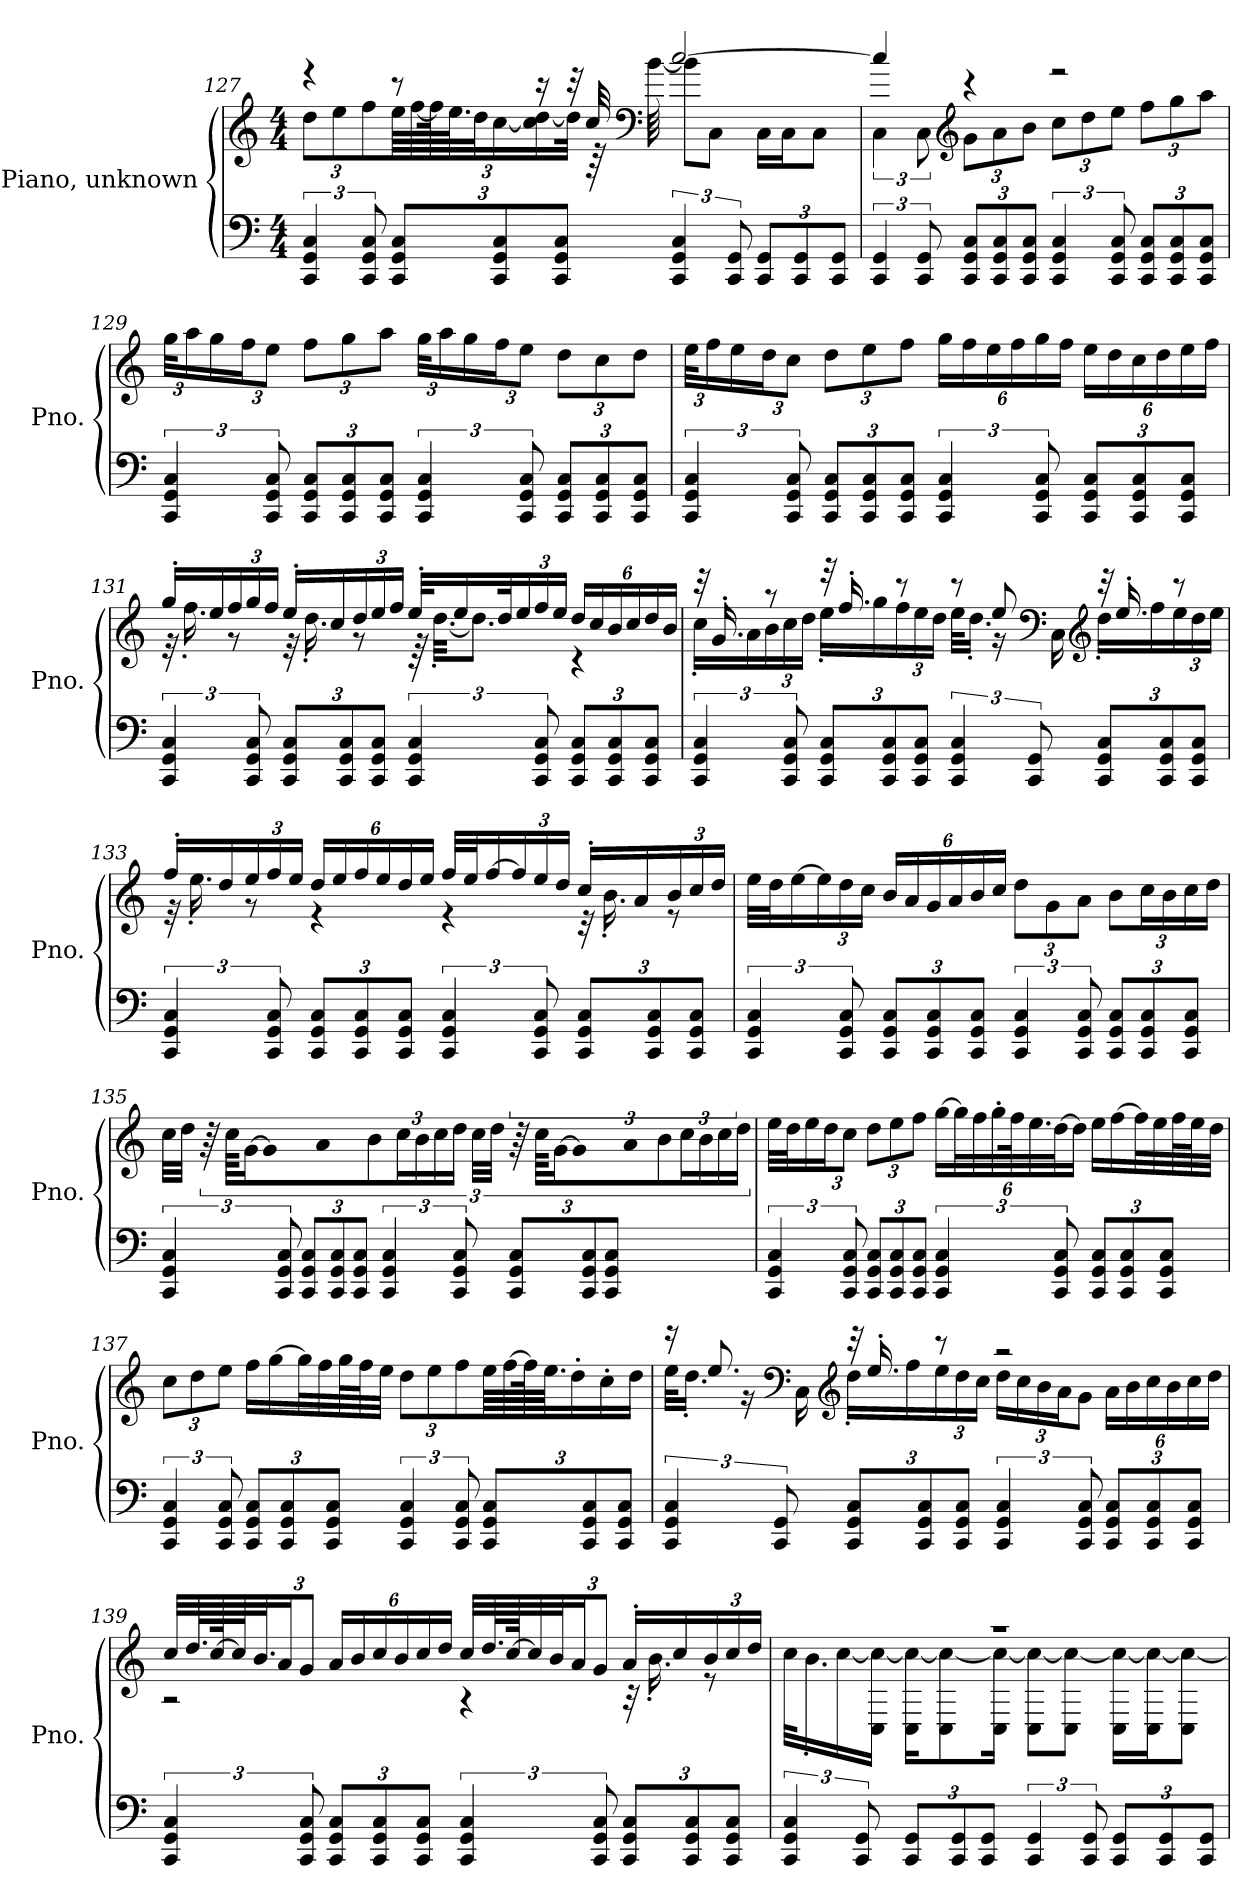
**kern	**kern
*part1	*part1
*staff2	*staff1
*I"Piano, unknown	*
*I'Pno.	*
!!LO:LB:g=z
*clefF4	*clefG2
*k[]	*k[]
*M4/4	*M4/4
=127	=127
*	*^
*	*	*Xbrackettup
6CC/ 6GG/ 6C/	4r	12dd\L
.	.	12ee\
12CC/ 12GG/ 12C/	.	12ff\
*Xbrackettup	*	*
12CC/ 12GG/ 12C/L	8r	64ee\LLL
.	.	[64ff\
.	.	128ff\K]
.	.	64.ee\J
.	.	48dd\J
12CC/ 12GG/ 12C/	.	[24cc\
.	16r	16cc\] [16dd\
12CC/ 12GG/ 12C/J	.	.
.	32r	32dd\JJk]
.	32cc/	64r
*	*clefF4	*
.	.	[64b\
*brackettup	*	*
6CC/ 6GG/ 6C/	[2cc/	8b\L]
.	.	8C\J
12CC/ 12GG/	.	.
*Xbrackettup	*	*
12CC/ 12GG/L	.	16C\LL
.	.	16C\J
12CC/ 12GG/	.	.
.	.	8C\J
12CC/ 12GG/J	.	.
=128	=128	=128
*brackettup	*	*brackettup
6CC/ 6GG/	4cc/]	6C\
12CC/ 12GG/	.	12C\
*	*clefG2	*
*Xbrackettup	*	*Xbrackettup
12CC/ 12GG/ 12C/L	4r	12g\L
12CC/ 12GG/ 12C/	.	12a\
12CC/ 12GG/ 12C/J	.	12b\J
*brackettup	*	*
6CC/ 6GG/ 6C/	2r	12cc\L
.	.	12dd\
12CC/ 12GG/ 12C/	.	12ee\J
*Xbrackettup	*	*
12CC/ 12GG/ 12C/L	.	12ff\L
12CC/ 12GG/ 12C/	.	12gg\
12CC/ 12GG/ 12C/J	.	12aa\J
*	*v	*v
!!LO:LB:g=z
=129	=129
*brackettup	*
6CC/ 6GG/ 6C/	48gg\KLL
.	24aa\
.	16gg\
.	24ff\J
12CC/ 12GG/ 12C/	12ee\J
*Xbrackettup	*
12CC/ 12GG/ 12C/L	12ff\L
12CC/ 12GG/ 12C/	12gg\
12CC/ 12GG/ 12C/J	12aa\J
*brackettup	*
6CC/ 6GG/ 6C/	48gg\KLL
.	24aa\
.	16gg\
.	24ff\J
12CC/ 12GG/ 12C/	12ee\J
*Xbrackettup	*
12CC/ 12GG/ 12C/L	12dd\L
12CC/ 12GG/ 12C/	12cc\
12CC/ 12GG/ 12C/J	12dd\J
=130	=130
*brackettup	*
6CC/ 6GG/ 6C/	48ee\KLL
.	24ff\
.	16ee\
.	24dd\J
12CC/ 12GG/ 12C/	12cc\J
*Xbrackettup	*
12CC/ 12GG/ 12C/L	12dd\L
12CC/ 12GG/ 12C/	12ee\
12CC/ 12GG/ 12C/J	12ff\J
*brackettup	*
6CC/ 6GG/ 6C/	24gg\LL
.	24ff\
.	24ee\
.	24ff\
12CC/ 12GG/ 12C/	24gg\
.	24ff\JJ
*Xbrackettup	*
12CC/ 12GG/ 12C/L	24ee\LL
.	24dd\
12CC/ 12GG/ 12C/	24cc\
.	24dd\
12CC/ 12GG/ 12C/J	24ee\
.	24ff\JJ
!!LO:LB:g=z
=131	=131
*brackettup	*
*	*^
6CC/ 6GG/ 6C/	16gg'/LL	32r
.	.	16.ff'\
.	16ee/	.
.	24ff/	8r
12CC/ 12GG/ 12C/	24gg/	.
.	24ff/JJ	.
*Xbrackettup	*	*
12CC/ 12GG/ 12C/L	16ee'/LL	32r
.	.	16.dd'\
.	16cc/	.
12CC/ 12GG/ 12C/	.	.
.	24dd/	8r
12CC/ 12GG/ 12C/J	24ee/	.
.	24ff/JJ	.
*brackettup	*	*
6CC/ 6GG/ 6C/	32ee'/KLL	64r
.	.	[32.dd'\KKL
.	16ee/	.
.	.	8.dd\J]
.	32dd/K	.
.	24ee/	.
12CC/ 12GG/ 12C/	24ff/	.
.	24ee/JJ	.
*Xbrackettup	*	*
12CC/ 12GG/ 12C/L	24dd/LL	4r
.	24cc/	.
12CC/ 12GG/ 12C/	24b/	.
.	24cc/	.
12CC/ 12GG/ 12C/J	24dd/	.
.	24b/JJ	.
!!LO:LB:g=z	!!
=132	=132	=132
*brackettup	*	*
6CC/ 6GG/ 6C/	32r	16cc'\LL
.	16.g'/	.
.	.	16a\
.	8r	24b\
12CC/ 12GG/ 12C/	.	24cc\
.	.	24dd\JJ
*Xbrackettup	*	*
12CC/ 12GG/ 12C/L	32r	16ee'\LL
.	16.ff'/	.
.	.	16gg\
12CC/ 12GG/ 12C/	.	.
.	8r	24ff\
12CC/ 12GG/ 12C/J	.	24ee\
.	.	24dd\JJ
*brackettup	*	*
6CC/ 6GG/ 6C/	8r	32ee\KLL
.	.	16.dd'\JJ
.	8ee/	16r
12CC/ 12GG/	.	.
*	*clefF4	*
.	.	16C\
*	*clefG2	*
*Xbrackettup	*	*
12CC/ 12GG/ 12C/L	32r	16dd'\LL
.	16.ee'/	.
.	.	16ff\
12CC/ 12GG/ 12C/	.	.
.	8r	24ee\
12CC/ 12GG/ 12C/J	.	24dd\
.	.	24ee\JJ
!!LO:LB:g=z	!!
=133	=133	=133
*brackettup	*	*
6CC/ 6GG/ 6C/	16ff'/LL	32r
.	.	16.ee'\
.	16dd/	.
.	24ee/	8r
12CC/ 12GG/ 12C/	24ff/	.
.	24ee/JJ	.
*Xbrackettup	*	*
12CC/ 12GG/ 12C/L	24dd/LL	4r
.	24ee/	.
12CC/ 12GG/ 12C/	24ff/	.
.	24ee/	.
12CC/ 12GG/ 12C/J	24dd/	.
.	24ee/JJ	.
*brackettup	*	*
6CC/ 6GG/ 6C/	32ff/LLL	4r
.	32ee/J	.
.	[16ff/	.
.	24ff/]	.
12CC/ 12GG/ 12C/	24ee/	.
.	24dd/JJ	.
*Xbrackettup	*	*
12CC/ 12GG/ 12C/L	16cc'/LL	32r
.	.	16.b'\
.	16a/	.
12CC/ 12GG/ 12C/	.	.
.	24b/	8r
12CC/ 12GG/ 12C/J	24cc/	.
.	24dd/JJ	.
*	*v	*v
=134	=134
*brackettup	*
6CC/ 6GG/ 6C/	32ee\LLL
.	32dd\J
.	[16ee\
.	24ee\]
12CC/ 12GG/ 12C/	24dd\
.	24cc\JJ
*Xbrackettup	*
12CC/ 12GG/ 12C/L	24b/LL
.	24a/
12CC/ 12GG/ 12C/	24g/
.	24a/
12CC/ 12GG/ 12C/J	24b/
.	24cc/JJ
*brackettup	*
6CC/ 6GG/ 6C/	12dd\L
.	12g\
12CC/ 12GG/ 12C/	12a\J
*Xbrackettup	*
12CC/ 12GG/ 12C/L	12b\L
12CC/ 12GG/ 12C/	24cc\L
.	24b\
12CC/ 12GG/ 12C/J	24cc\
.	24dd\JJ
!!LO:PB:g=z
=135	=135
*brackettup	*
6CC/ 6GG/ 6C/	32cc\LLL
.	32dd\JJJ
*	*brackettup
.	96r
.	96cc\KKLL
.	[24g\
.	16g\]
12CC/ 12GG/ 12C/	.
.	16a\J
*Xbrackettup	*Xbrackettup
12CC/ 12GG/ 12C/L	12b\
12CC/ 12GG/ 12C/	24cc\L
.	24b\
12CC/ 12GG/ 12C/J	24cc\
.	24dd\JJ
*brackettup	*
6CC/ 6GG/ 6C/	32cc\LLL
.	32dd\JJJ
*	*brackettup
.	96r
.	96cc\KKLL
.	[24g\
.	16g\]
12CC/ 12GG/ 12C/	.
.	16a\J
*Xbrackettup	*Xbrackettup
12CC/ 12GG/ 12C/L	12b\
12CC/ 12GG/ 12C/	24cc\L
.	24b\
12CC/ 12GG/ 12C/J	24cc\
.	24dd\JJ
!!LO:LB:g=z
=136	=136
*brackettup	*
6CC/ 6GG/ 6C/	32ee\LLL
.	32dd\J
.	16ee\
.	24dd\J
12CC/ 12GG/ 12C/	12cc\J
*Xbrackettup	*
12CC/ 12GG/ 12C/L	12dd\L
12CC/ 12GG/ 12C/	12ee\
12CC/ 12GG/ 12C/J	12ff\J
*brackettup	*
6CC/ 6GG/ 6C/	[16gg\LL
.	48gg\L]
.	48ff\
.	48gg'\
.	96ff\K
.	48.ee\
12CC/ 12GG/ 12C/	[48dd\J
.	16dd\JJ]
*Xbrackettup	*
12CC/ 12GG/ 12C/L	16ee\LL
.	[16ff\
12CC/ 12GG/ 12C/	.
.	32ff\L]
.	32ee\
12CC/ 12GG/ 12C/J	.
.	64ff\L
.	64ee\J
.	32dd\JJJ
=137	=137
*brackettup	*
6CC/ 6GG/ 6C/	12cc\L
.	12dd\
12CC/ 12GG/ 12C/	12ee\J
*Xbrackettup	*
12CC/ 12GG/ 12C/L	16ff\LL
.	[16gg\
12CC/ 12GG/ 12C/	.
.	32gg\L]
.	32ff\
12CC/ 12GG/ 12C/J	.
.	64gg\L
.	64ff\J
.	32ee\JJJ
*brackettup	*
6CC/ 6GG/ 6C/	12dd\L
.	12ee\
12CC/ 12GG/ 12C/	12ff\
*Xbrackettup	*
12CC/ 12GG/ 12C/L	64ee\LLL
.	[64ff\
.	128ff\K]
.	64.ee\JJ
.	16dd'\
12CC/ 12GG/ 12C/	.
.	16cc'\
12CC/ 12GG/ 12C/J	.
.	16dd\JJ
!!LO:LB:g=z
=138	=138
*brackettup	*
*	*^
6CC/ 6GG/ 6C/	16r	32ee\KLL
.	.	16.dd'\JJ
.	8.ee/	.
.	.	16r
12CC/ 12GG/	.	.
*	*clefF4	*
.	.	16C\
*	*clefG2	*
*Xbrackettup	*	*
12CC/ 12GG/ 12C/L	32r	16dd'\LL
.	16.ee'/	.
.	.	16ff\
12CC/ 12GG/ 12C/	.	.
.	8r	24ee\
12CC/ 12GG/ 12C/J	.	24dd\
.	.	24cc\JJ
*brackettup	*	*
6CC/ 6GG/ 6C/	2r	24dd\LL
.	.	24cc\
.	.	24b\
.	.	24a\J
12CC/ 12GG/ 12C/	.	12g\J
*Xbrackettup	*	*
12CC/ 12GG/ 12C/L	.	24a\LL
.	.	24b\
12CC/ 12GG/ 12C/	.	24cc\
.	.	24b\
12CC/ 12GG/ 12C/J	.	24cc\
.	.	24dd\JJ
!!LO:LB:g=z	!!
=139	=139	=139
*brackettup	*	*
6CC/ 6GG/ 6C/	32cc/LLL	2r
.	64.dd/L	.
.	[128cc/K	.
.	64cc/J]	.
.	32.b/J	.
.	24a/J	.
12CC/ 12GG/ 12C/	12g/J	.
*Xbrackettup	*	*
12CC/ 12GG/ 12C/L	24a/LL	.
.	24b/	.
12CC/ 12GG/ 12C/	24cc/	.
.	24b/	.
12CC/ 12GG/ 12C/J	24cc/	.
.	24dd/JJ	.
*brackettup	*	*
6CC/ 6GG/ 6C/	32cc/LLL	4r
.	64.dd/L	.
.	[128cc/JK	.
.	32cc/]	.
.	32b/J	.
.	24a/J	.
12CC/ 12GG/ 12C/	12g/J	.
*Xbrackettup	*	*
12CC/ 12GG/ 12C/L	16a'/LL	32r
.	.	16.b'\
.	16cc/	.
12CC/ 12GG/ 12C/	.	.
.	24b/	8r
12CC/ 12GG/ 12C/J	24cc/	.
.	24dd/JJ	.
!!LO:LB:g=z	!!
=140	=140	=140
*brackettup	*	*
6CC/ 6GG/ 6C/	1r	32cc\KLL
.	.	16.b'\
.	.	[16cc\
12CC/ 12GG/	.	.
.	.	16C\ 16cc\_JJ
*Xbrackettup	*	*
12CC/ 12GG/L	.	16C\ 16cc\_KL
.	.	8C\ 8cc\_
12CC/ 12GG/	.	.
12CC/ 12GG/J	.	.
.	.	16C\ 16cc\_Jk
*brackettup	*	*
6CC/ 6GG/	.	8C\ 8cc\_L
.	.	8C\ 8cc\_J
12CC/ 12GG/	.	.
*Xbrackettup	*	*
12CC/ 12GG/L	.	16C\ 16cc\_LL
.	.	16C\ 16cc\_J
12CC/ 12GG/	.	.
.	.	8C\ 8cc\_J
12CC/ 12GG/J	.	.
*	*v	*v
=	=
*-	*-
